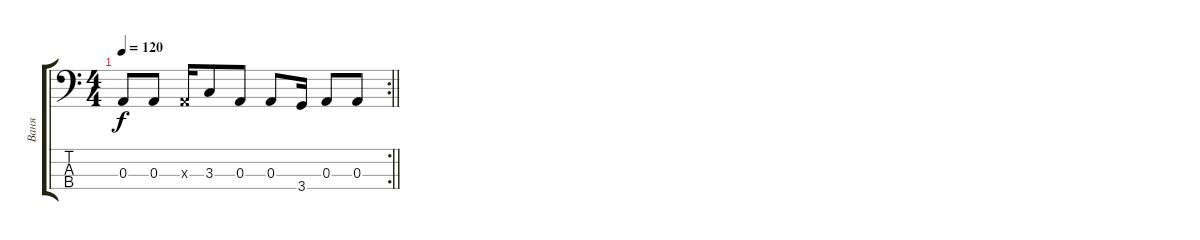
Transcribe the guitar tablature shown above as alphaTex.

\track ("Ваня " "Ваня ") {instrument electricbassfinger}
\staff {score tabs}
\tuning (G2 D2 A1 E1) {hide}
\rc 2
\ts (4 4)
\tempo 120
\clef f4
\barLineRight lightlight
\ks c
0.3.8{dy f} 0.3.8 0.3{x}.16 3.3.8 0.3.8 0.3.8 3.4.16 0.3.8 0.3.8
